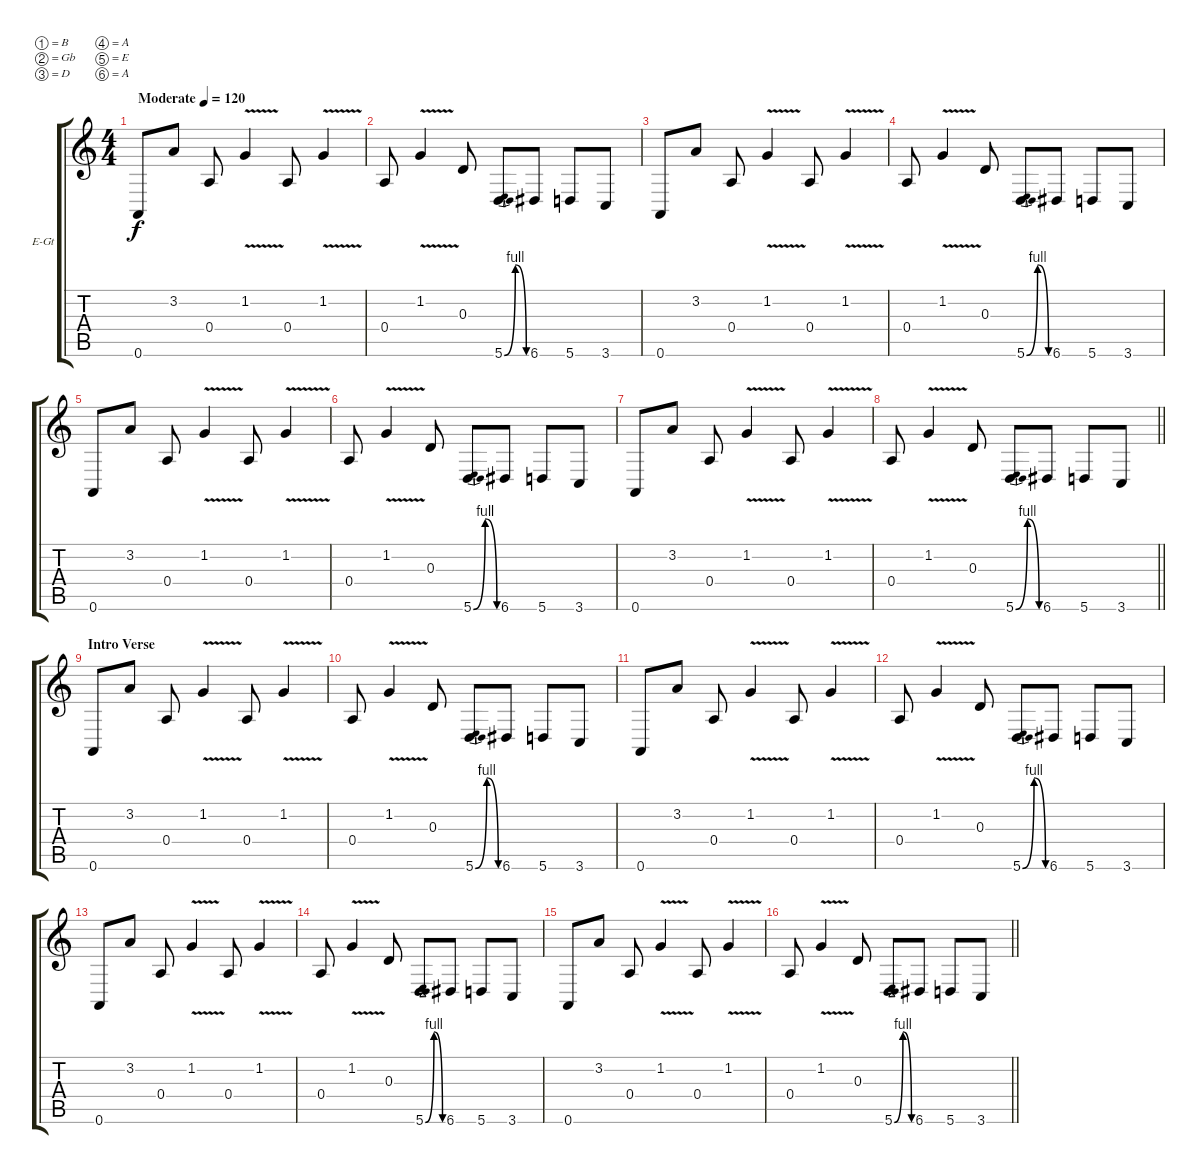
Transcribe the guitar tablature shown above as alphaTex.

\bracketExtendMode groupsimilarinstruments
\firstSystemTrackNameOrientation horizontal
\otherSystemsTrackNameOrientation horizontal
\track ("Clean Gtr. 1" "E-Gt") {instrument electricguitarclean}
\staff {score tabs}
\tuning (B3 Gb3 D3 A2 E2 A1)
\ts (4 4)
\beaming (8 2 2 2 2)
\tempo (120 "Moderate")
\clef g2
\ks c
0.6.8{dy f instrument electricguitarclean} 3.2.8 0.4.8 1.2{v}.4 0.4.8 1.2{v}.4 |
0.4.8 1.2{v}.4 0.3.8 5.6{be (bendrelease 0 0 30 4 30 4 60 0)}.8 6.6.8 5.6.8 3.6.8 |
0.6.8 3.2.8 0.4.8 1.2{v}.4 0.4.8 1.2{v}.4 |
0.4.8 1.2{v}.4 0.3.8 5.6{be (bendrelease 0 0 30 4 30 4 60 0)}.8 6.6.8 5.6.8 3.6.8 |
0.6.8 3.2.8 0.4.8 1.2{v}.4 0.4.8 1.2{v}.4 |
0.4.8 1.2{v}.4 0.3.8 5.6{be (bendrelease 0 0 30 4 30 4 60 0)}.8 6.6.8 5.6.8 3.6.8 |
0.6.8 3.2.8 0.4.8 1.2{v}.4 0.4.8 1.2{v}.4 |
\barLineRight lightlight
0.4.8 1.2{v}.4 0.3.8 5.6{be (bendrelease 0 0 30 4 30 4 60 0)}.8 6.6.8 5.6.8 3.6.8 |
\section ("" "Intro Verse")
0.6.8 3.2.8 0.4.8 1.2{v}.4 0.4.8 1.2{v}.4 |
0.4.8 1.2{v}.4 0.3.8 5.6{be (bendrelease 0 0 30 4 30 4 60 0)}.8 6.6.8 5.6.8 3.6.8 |
0.6.8 3.2.8 0.4.8 1.2{v}.4 0.4.8 1.2{v}.4 |
0.4.8 1.2{v}.4 0.3.8 5.6{be (bendrelease 0 0 30 4 30 4 60 0)}.8 6.6.8 5.6.8 3.6.8 |
0.6.8 3.2.8 0.4.8 1.2{v}.4 0.4.8 1.2{v}.4 |
0.4.8 1.2{v}.4 0.3.8 5.6{be (bendrelease 0 0 30 4 30 4 60 0)}.8 6.6.8 5.6.8 3.6.8 |
0.6.8 3.2.8 0.4.8 1.2{v}.4 0.4.8 1.2{v}.4 |
\barLineRight lightlight
0.4.8 1.2{v}.4 0.3.8 5.6{be (bendrelease 0 0 30 4 30 4 60 0)}.8 6.6.8 5.6.8 3.6.8
